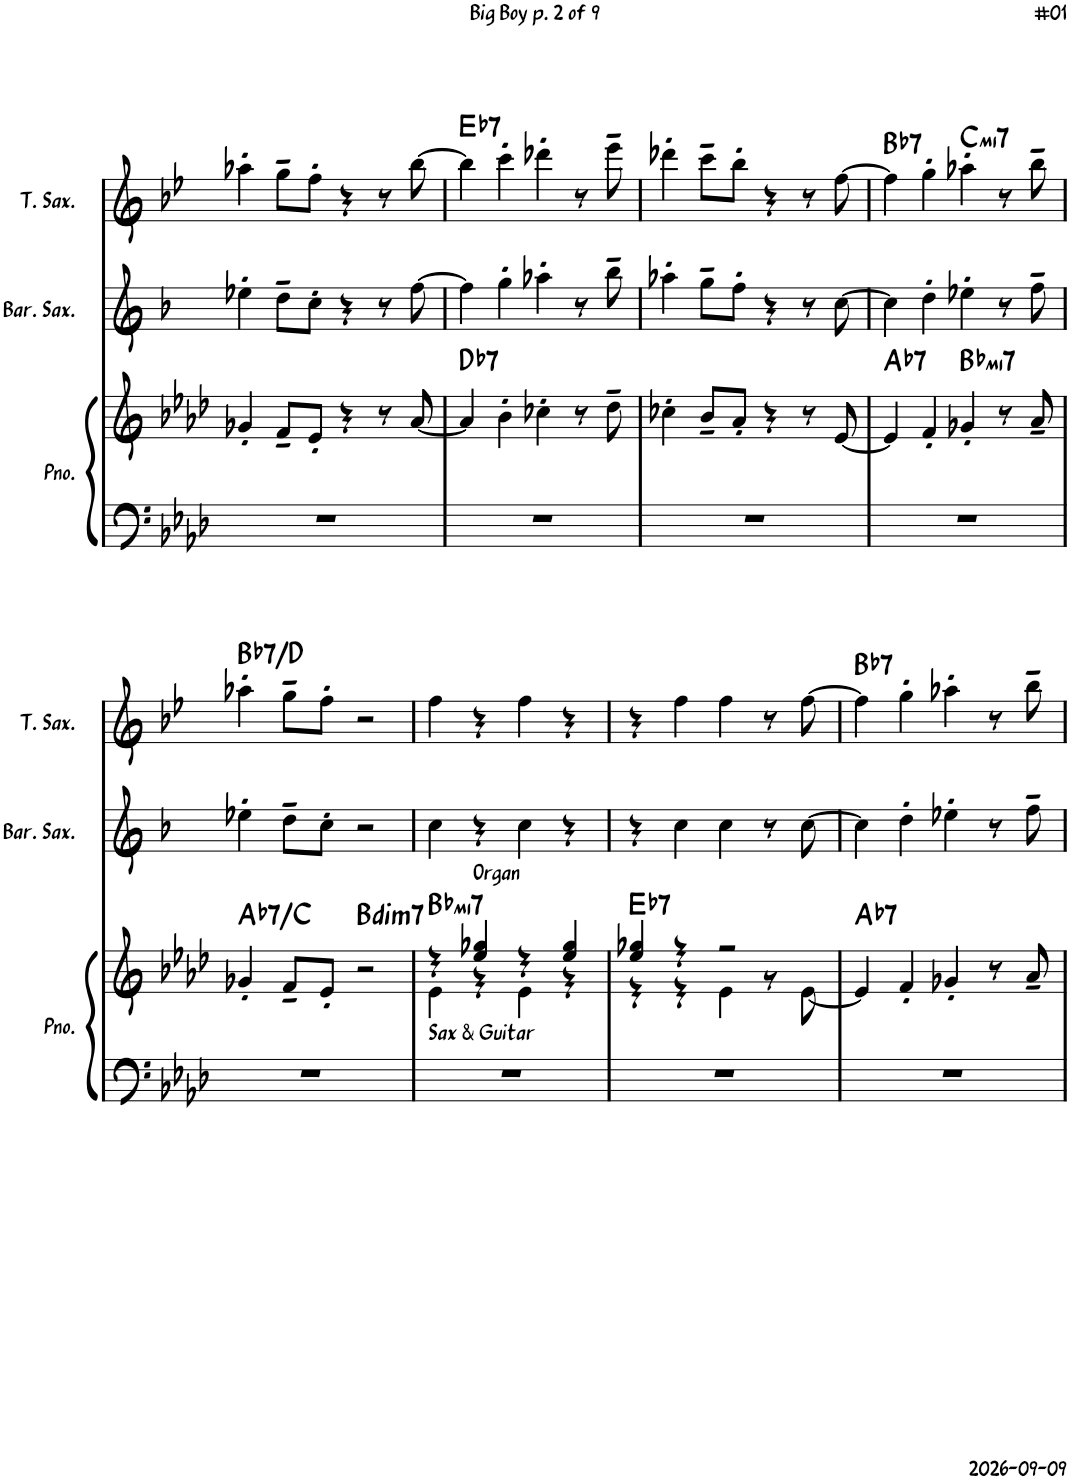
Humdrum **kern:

**kern	**kern	**harte	**kern	**kern	**harte
*part3	*part3	*part3	*part2	*part1	*part1
*staff4	*staff3	*	*staff2	*staff1	*
*I"Piano	*	*	*I"Baritone Saxophone	*I"Tenor Saxophone	*
*I'Pno.	*	*	*I'Bar. Sax.	*I'T. Sax.	*
!!LO:PB:g=z
*clefF4	*clefG2	*	*clefG2	*clefG2	*
*	*	*	*Trd12c21	*Trd8c14	*
*k[b-e-a-d-]	*k[b-e-a-d-]	*	*k[b-]	*k[b-e-]	*
*M4/4	*M4/4	*	*M4/4	*M4/4	*
=8	=8	=8	=8	=8	=8
1r	4g-X'/	.	4ee-X'\	4aa-X'\	.
.	8f~/L	.	8dd~\L	8gg~\L	.
.	8e-'/J	.	8cc'\J	8ff'\J	.
.	4r	.	4r	4r	.
.	8r	.	8r	8r	.
.	[8a-/	.	[8ff\	[8bb-\	.
=9	=9	=9	=9	=9	=9
!	!	!LO:H:kt=7	!	!	!LO:H:kt=7
1r	4a-/]	Db:7	4ff\]	4bb-\]	Eb:7
.	4b-'\	.	4gg'\	4ccc'\	.
.	4cc-X'\	.	4aa-X'\	4ddd-X'\	.
.	8r	.	8r	8r	.
.	8dd-~\	.	8bb-~\	8eee-~\	.
=10	=10	=10	=10	=10	=10
1r	4cc-X'\	.	4aa-X'\	4ddd-X'\	.
.	8b-~/L	.	8gg~\L	8ccc~\L	.
.	8a-'/J	.	8ff'\J	8bb-'\J	.
.	4r	.	4r	4r	.
.	8r	.	8r	8r	.
.	[8e-/	.	[8cc\	[8ff\	.
=11	=11	=11	=11	=11	=11
!	!	!LO:H:kt=7	!	!	!LO:H:kt=7
1r	4e-/]	Ab:7	4cc\]	4ff\]	Bb:7
.	4f'/	.	4dd'\	4gg'\	.
!	!	!LO:H:kt=mi7	!	!	!LO:H:kt=mi7
.	4g-X'/	Bb:min7	4ee-X'\	4aa-X'\	C:min7
.	8r	.	8r	8r	.
.	8a-~/	.	8ff~\	8bb-~\	.
!!LO:LB:g=z
=12	=12	=12	=12	=12	=12
!	!	!LO:H:kt=7	!	!	!LO:H:kt=7
1r	4g-X'/	Ab:7/3	4ee-X'\	4aa-X'\	Bb:7/3
.	8f~/L	.	8dd~\L	8gg~\L	.
.	8e-'/J	.	8cc'\J	8ff'\J	.
!	!	!LO:H:kt=dim7	!	!	!
.	2r	B:dim7	2r	2r	.
=13	=13	=13	=13	=13	=13
*	*^	*	*	*	*
!	!LO:TX:b:B:t=Sax & Guitar	!	!LO:H:kt=mi7	!	!	!
1r	4r	4e-\	Bb:min7	4cc\	4ff\	.
!	!LO:TX:a:B:t=Organ	!	!	!	!	!
.	4ee-/ 4gg-X/	4r	.	4r	4r	.
.	4r	4e-\	.	4cc\	4ff\	.
.	4ee-/ 4gg-/	4r	.	4r	4r	.
=14	=14	=14	=14	=14	=14	=14
!	!	!	!LO:H:kt=7	!	!	!
1r	4ee-/ 4gg-X/	4r	Eb:7	4r	4r	.
.	4r	4r	.	4cc\	4ff\	.
.	2r	4e-\	.	4cc\	4ff\	.
.	.	8r	.	8r	8r	.
.	.	[8e-\	.	[8cc\	[8ff\	.
=15	=15	=15	=15	=15	=15	=15
!	!	!	!LO:H:kt=7	!	!	!LO:H:kt=7
*	*v	*v	*	*	*	*
1r	4e-/]	Ab:7	4cc\]	4ff\]	Bb:7
.	4f'/	.	4dd'\	4gg'\	.
.	4g-X'/	.	4ee-X'\	4aa-X'\	.
.	8r	.	8r	8r	.
.	8a-~/	.	8ff~\	8bb-~\	.
=	=	=	=	=	=
*-	*-	*-	*-	*-	*-
